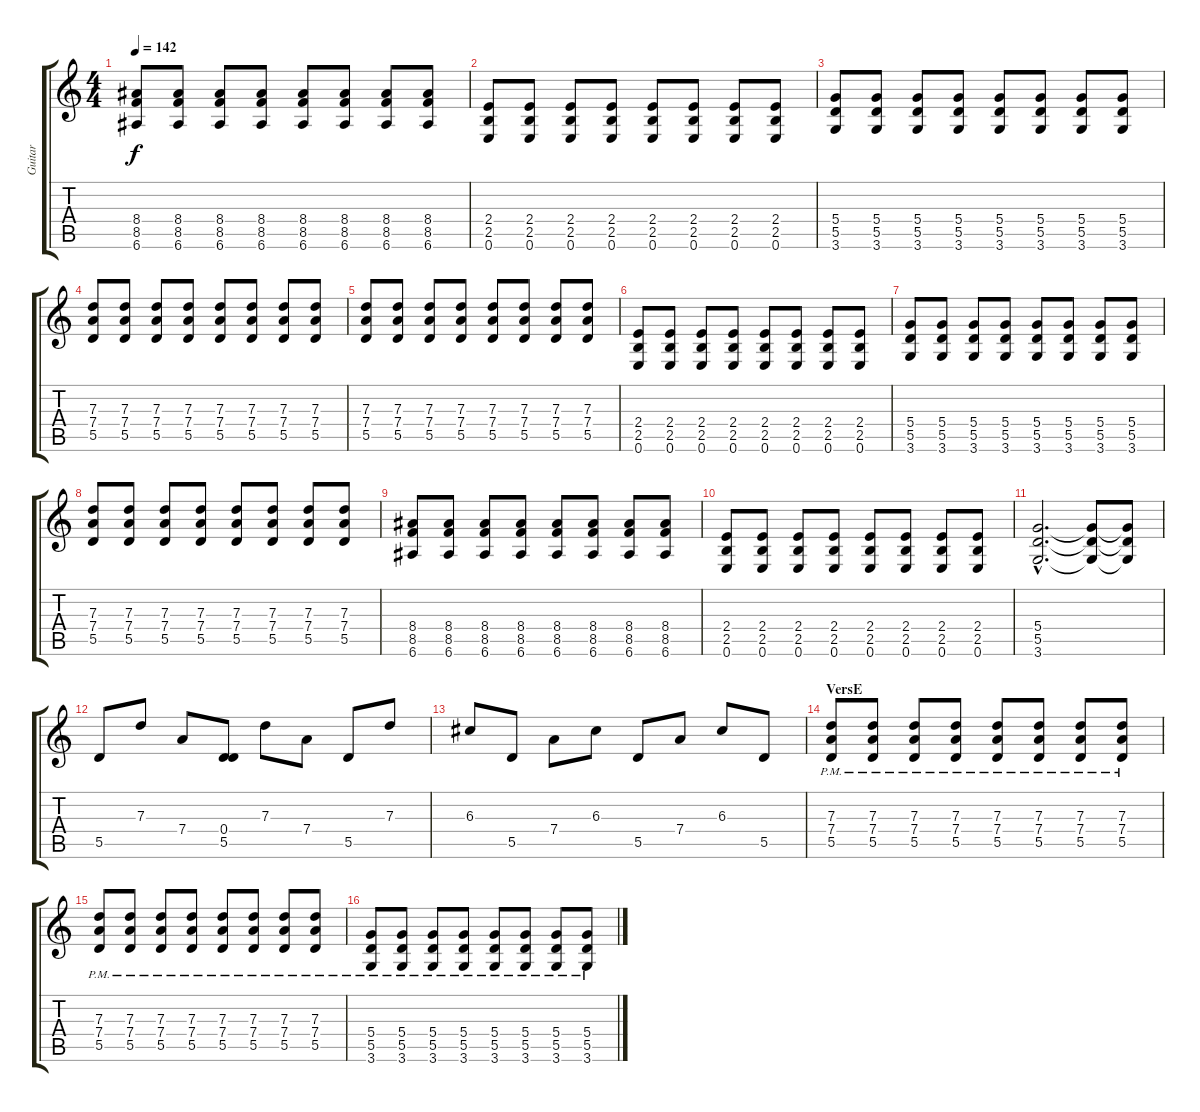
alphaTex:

\track ("Guitar" "Guitar") {instrument distortionguitar}
\staff {score tabs}
\tuning (E4 B3 G3 D3 A2 E2) {hide}
\ts (4 4)
\tempo 142
\clef g2
\ks c
(8.4 8.5 6.6).8{dy f} (8.4 8.5 6.6).8 (8.4 8.5 6.6).8 (8.4 8.5 6.6).8 (8.4 8.5 6.6).8 (8.4 8.5 6.6).8 (8.4 8.5 6.6).8 (8.4 8.5 6.6).8 |
(2.4 2.5 0.6).8 (2.4 2.5 0.6).8 (2.4 2.5 0.6).8 (2.4 2.5 0.6).8 (2.4 2.5 0.6).8 (2.4 2.5 0.6).8 (2.4 2.5 0.6).8 (2.4 2.5 0.6).8 |
(5.4 5.5 3.6).8 (5.4 5.5 3.6).8 (5.4 5.5 3.6).8 (5.4 5.5 3.6).8 (5.4 5.5 3.6).8 (5.4 5.5 3.6).8 (5.4 5.5 3.6).8 (5.4 5.5 3.6).8 |
(7.3 7.4 5.5).8 (7.3 7.4 5.5).8 (7.3 7.4 5.5).8 (7.3 7.4 5.5).8 (7.3 7.4 5.5).8 (7.3 7.4 5.5).8 (7.3 7.4 5.5).8 (7.3 7.4 5.5).8 |
(7.3 7.4 5.5).8 (7.3 7.4 5.5).8 (7.3 7.4 5.5).8 (7.3 7.4 5.5).8 (7.3 7.4 5.5).8 (7.3 7.4 5.5).8 (7.3 7.4 5.5).8 (7.3 7.4 5.5).8 |
(2.4 2.5 0.6).8{instrument distortionguitar} (2.4 2.5 0.6).8 (2.4 2.5 0.6).8 (2.4 2.5 0.6).8 (2.4 2.5 0.6).8 (2.4 2.5 0.6).8 (2.4 2.5 0.6).8 (2.4 2.5 0.6).8 |
(5.4 5.5 3.6).8 (5.4 5.5 3.6).8 (5.4 5.5 3.6).8 (5.4 5.5 3.6).8 (5.4 5.5 3.6).8 (5.4 5.5 3.6).8 (5.4 5.5 3.6).8 (5.4 5.5 3.6).8 |
(7.3 7.4 5.5).8 (7.3 7.4 5.5).8 (7.3 7.4 5.5).8 (7.3 7.4 5.5).8 (7.3 7.4 5.5).8 (7.3 7.4 5.5).8 (7.3 7.4 5.5).8 (7.3 7.4 5.5).8 |
(8.4 8.5 6.6).8 (8.4 8.5 6.6).8 (8.4 8.5 6.6).8 (8.4 8.5 6.6).8 (8.4 8.5 6.6).8 (8.4 8.5 6.6).8 (8.4 8.5 6.6).8 (8.4 8.5 6.6).8 |
(2.4 2.5 0.6).8 (2.4 2.5 0.6).8 (2.4 2.5 0.6).8 (2.4 2.5 0.6).8 (2.4 2.5 0.6).8 (2.4 2.5 0.6).8 (2.4 2.5 0.6).8 (2.4 2.5 0.6).8 |
(5.4{hac} 5.5{hac} 3.6{hac}).2{d} (5.4{t} 5.5{t} 3.6{t}).8 (5.4{t} 5.5{t} 3.6{t}).8{instrument electricguitarjazz} |
5.5.8 7.3.8 7.4.8 (0.4 5.5).8 7.3.8 7.4.8 5.5.8 7.3.8 |
6.3.8 5.5.8 7.4.8 6.3.8 5.5.8 7.4.8 6.3.8 5.5.8 |
\section ("" "VersE")
(7.3{pm} 7.4{pm} 5.5{pm}).8{instrument distortionguitar} (7.3{pm} 7.4{pm} 5.5{pm}).8 (7.3{pm} 7.4{pm} 5.5{pm}).8 (7.3{pm} 7.4{pm} 5.5{pm}).8 (7.3{pm} 7.4{pm} 5.5{pm}).8 (7.3{pm} 7.4{pm} 5.5{pm}).8 (7.3{pm} 7.4{pm} 5.5{pm}).8 (7.3{pm} 7.4{pm} 5.5{pm}).8 |
(7.3{pm} 7.4{pm} 5.5{pm}).8 (7.3{pm} 7.4{pm} 5.5{pm}).8 (7.3{pm} 7.4{pm} 5.5{pm}).8 (7.3{pm} 7.4{pm} 5.5{pm}).8 (7.3{pm} 7.4{pm} 5.5{pm}).8 (7.3{pm} 7.4{pm} 5.5{pm}).8 (7.3{pm} 7.4{pm} 5.5{pm}).8 (7.3{pm} 7.4{pm} 5.5{pm}).8 |
(5.4{pm} 5.5{pm} 3.6{pm}).8 (5.4{pm} 5.5{pm} 3.6{pm}).8 (5.4{pm} 5.5{pm} 3.6{pm}).8 (5.4{pm} 5.5{pm} 3.6{pm}).8 (5.4{pm} 5.5{pm} 3.6{pm}).8 (5.4{pm} 5.5{pm} 3.6{pm}).8 (5.4{pm} 5.5{pm} 3.6{pm}).8 (5.4{pm} 5.5{pm} 3.6{pm}).8
